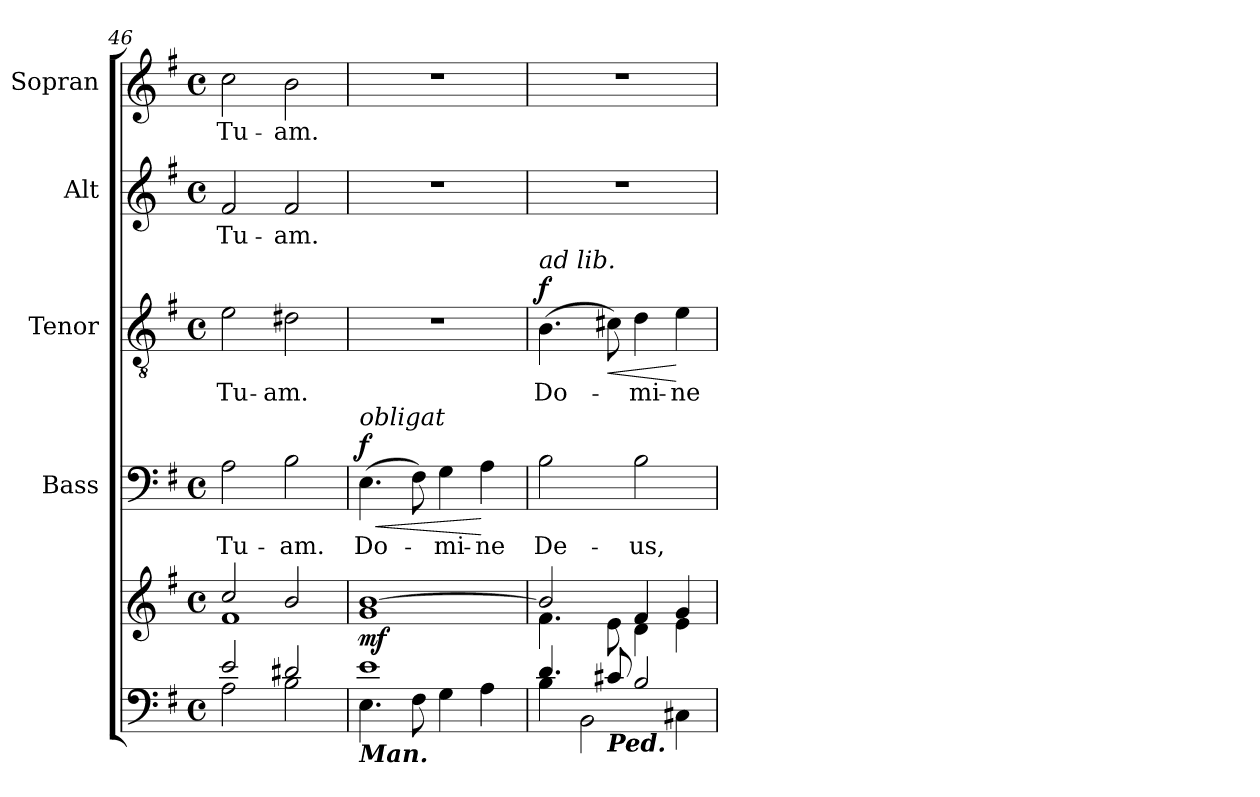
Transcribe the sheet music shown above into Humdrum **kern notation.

**kern	**kern	**dynam	**kern	**text	**dynam	**kern	**text	**dynam	**kern	**text	**kern	**text
*part5	*part5	*part5	*part4	*part4	*part4	*part3	*part3	*part3	*part2	*part2	*part1	*part1
*staff6	*staff5	*staff5/6	*staff4	*staff4	*staff4	*staff3	*staff3	*staff3	*staff2	*staff2	*staff1	*staff1
*	*	*	*I"Bass	*	*	*I"Tenor	*	*	*I"Alt	*	*I"Sopran	*
*	*	*	*I'B.	*	*	*I'T.	*	*	*I'A.	*	*I'S.	*
*clefF4	*clefG2	*	*clefF4	*	*	*clefGv2	*	*	*clefG2	*	*clefG2	*
*k[f#]	*k[f#]	*	*k[f#]	*	*	*k[f#]	*	*	*k[f#]	*	*k[f#]	*
*G:	*G:	*	*G:	*	*	*G:	*	*	*G:	*	*G:	*
*M4/4	*M4/4	*	*M4/4	*	*	*M4/4	*	*	*M4/4	*	*M4/4	*
*met(c)	*met(c)	*	*met(c)	*	*	*met(c)	*	*	*met(c)	*	*met(c)	*
=46	=46	=46	=46	=46	=46	=46	=46	=46	=46	=46	=46	=46
*^	*^	*	*	*	*	*	*	*	*	*	*	*
!	!	!	!	!	!	!LO:LY:b	!	!	!LO:LY:b	!	!	!LO:LY:b	!	!LO:LY:b
2e/	2A\	2cc/	1f#	.	2A\	Tu-	.	2e\	Tu-	.	2f#/	Tu-	2cc\	Tu-
!	!	!	!	!	!	!LO:LY:b	!	!	!LO:LY:b	!	!	!LO:LY:b	!	!LO:LY:b
2d#X/	2B\	2b/	.	.	2B\	-am.	.	2d#X\	-am.	.	2f#/	-am.	2b\	-am.
!!LO:LB:g=z
=47	=47	=47	=47	=47	=47	=47	=47	=47	=47	=47	=47	=47	=47	=47
!	!	!	!	!	!LO:TX:a:i:t=obligat	!	!	!	!	!	!	!	!	!
!LO:TX:b:Bi:t=Man.	!	!	!	!	!	!	!	!	!	!	!	!	!	!
!	!	!	!	!LO:DY:b	!	!LO:LY:b	!LO:HP:b	!	!	!	!	!	!	!
!	!	!	!	!	!	!	!LO:DY:n=1:a	!	!	!	!	!	!	!
1e	4.E\	[>1b	1g	mf	(>4.E\	Do-	< f	1r	.	.	1r	.	1r	.
.	8F#\	.	.	.	8F#\)	.	.	.	.	.	.	.	.	.
!	!	!	!	!	!	!LO:LY:b	!	!	!	!	!	!	!	!
.	4G\	.	.	.	4G\	-mi-	.	.	.	.	.	.	.	.
!	!	!	!	!	!	!LO:LY:b	!	!	!	!	!	!	!	!
.	4A\	.	.	.	4A\	-ne	[	.	.	.	.	.	.	.
=48	=48	=48	=48	=48	=48	=48	=48	=48	=48	=48	=48	=48	=48	=48
!	!	!	!	!	!	!	!	!LO:TX:a:i:t=ad lib.	!	!	!	!	!	!
!	!	!	!	!	!	!LO:LY:b	!	!	!LO:LY:b	!LO:DY:a	!	!	!	!
4.d/	4B\	2b/]	4.f#\	.	2B\	De-	.	(>4.B\	Do-	f	1r	.	1r	.
.	2BB\	.	.	.	.	.	.	.	.	.	.	.	.	.
!LO:TX:b:Bi:t=Ped.	!	!	!	!	!	!	!	!	!	!	!	!	!	!
!	!	!	!	!	!	!	!	!	!	!LO:HP:b	!	!	!	!
8c#X/	.	.	8e\	.	.	.	.	8c#X\)	.	<	.	.	.	.
!	!	!	!	!	!	!LO:LY:b	!	!	!LO:LY:b	!	!	!	!	!
2B/	.	4f#/	4d\	.	2B\	-us,	.	4d\	-mi-	.	.	.	.	.
!	!	!	!	!	!	!	!	!	!LO:LY:b	!	!	!	!	!
.	4C#X\	4g/	4e\	.	.	.	.	4e\	-ne	[	.	.	.	.
*v	*v	*	*	*	*	*	*	*	*	*	*	*	*	*
*	*v	*v	*	*	*	*	*	*	*	*	*	*	*
=	=	=	=	=	=	=	=	=	=	=	=	=
*-	*-	*-	*-	*-	*-	*-	*-	*-	*-	*-	*-	*-
